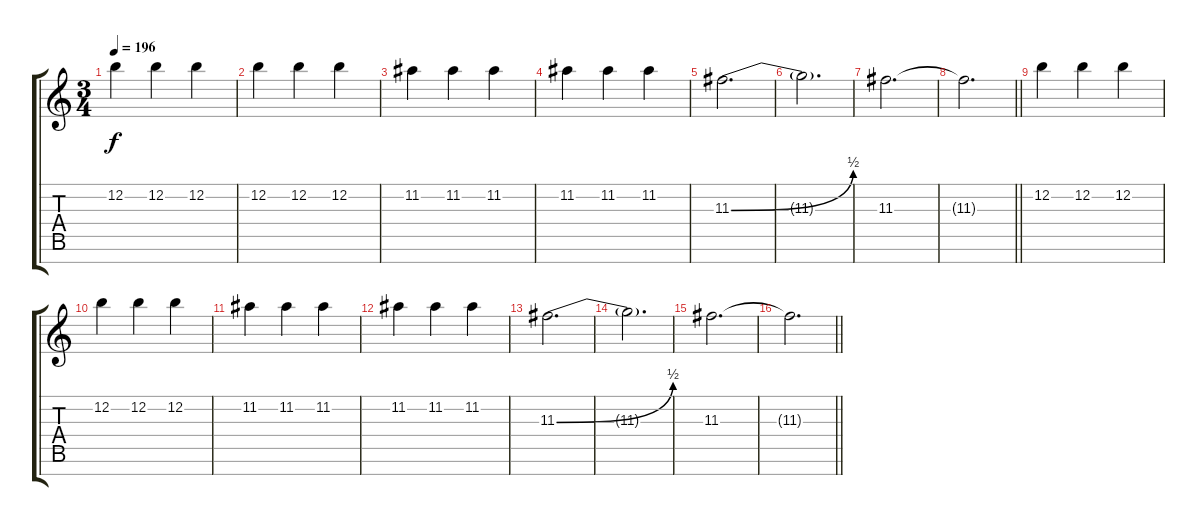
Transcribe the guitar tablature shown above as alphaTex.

\track "" {instrument overdrivenguitar}
\staff {score tabs}
\tuning (E4 B3 G3 D3 A2 E2 B1) {hide}
\ts (3 4)
\tempo 196
\clef g2
\ks c
12.2.4{dy f} 12.2.4 12.2.4 |
12.2.4 12.2.4 12.2.4 |
11.2.4 11.2.4 11.2.4 |
11.2.4 11.2.4 11.2.4 |
11.3{be (bend 0 0 60 2)}.2{d} |
11.3{t}.2{d} |
11.3.2{d} |
\barLineRight lightlight
11.3{t}.2{d} |
12.2.4 12.2.4 12.2.4 |
12.2.4 12.2.4 12.2.4 |
11.2.4 11.2.4 11.2.4 |
11.2.4 11.2.4 11.2.4 |
11.3{be (bend 0 0 60 2)}.2{d} |
11.3{t}.2{d} |
11.3.2{d} |
\barLineRight lightlight
11.3{t}.2{d}
